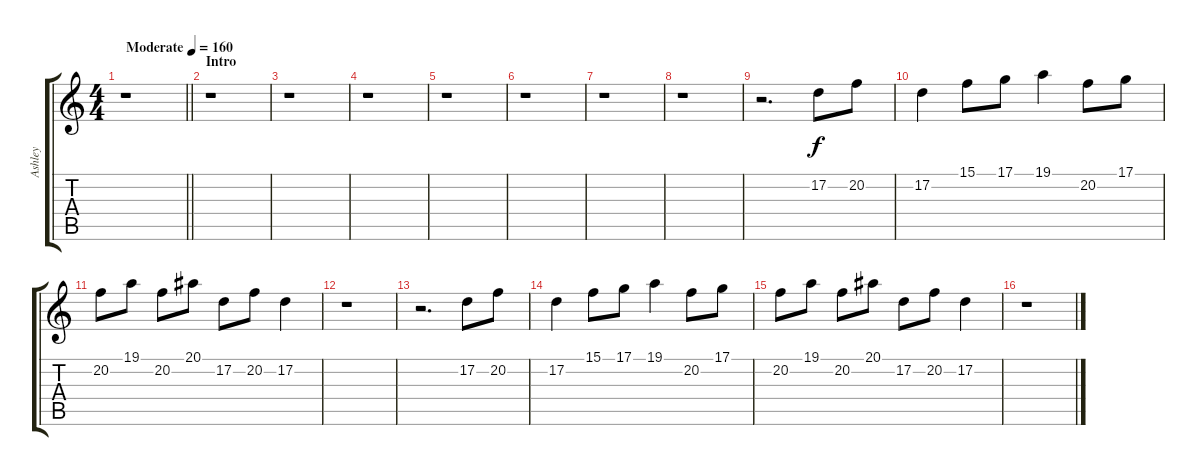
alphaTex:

\track ("Ashley" "Ashley") {instrument stringensemble1}
\staff {score tabs}
\tuning (D4 A3 F3 C3 G2 D2) {hide}
\ts (4 4)
\tempo (160 "Moderate")
\clef g2
\barLineRight lightlight
\ks c
r.1{dy f instrument stringensemble1} |
\section ("" "Intro")
r.1 |
r.1 |
r.1 |
r.1 |
r.1 |
r.1 |
r.1 |
r.2{d} 17.2.8 20.2.8 |
17.2.4 15.1.8 17.1.8 19.1.4 20.2.8 17.1.8 |
20.2.8 19.1.8 20.2.8 20.1.8 17.2.8 20.2.8 17.2.4 |
r.1 |
r.2{d} 17.2.8 20.2.8 |
17.2.4 15.1.8 17.1.8 19.1.4 20.2.8 17.1.8 |
20.2.8 19.1.8 20.2.8 20.1.8 17.2.8 20.2.8 17.2.4 |
r.1
